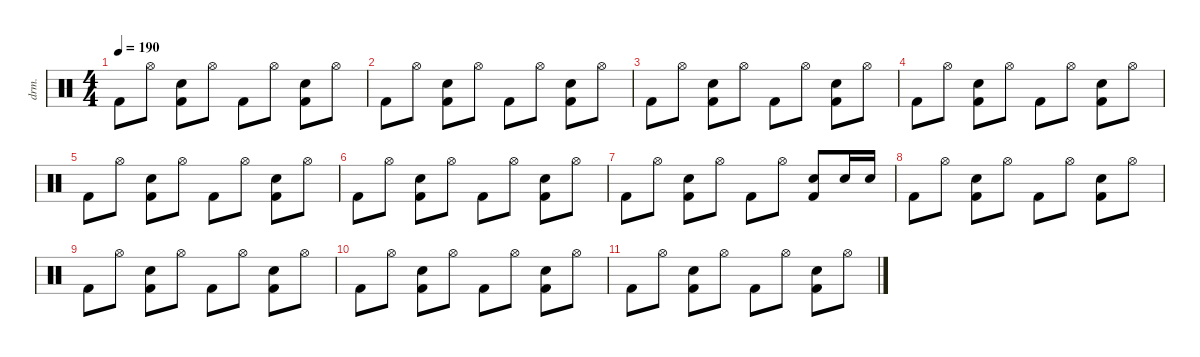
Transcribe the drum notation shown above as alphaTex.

\defaultSystemsLayout 4
\hideDynamics
\bracketExtendMode nobrackets
\track ("伊地知虹夏" "drm.") {solo instrument percussion}
\staff {score}
\articulation defaults
\ts (4 4)
\tempo 190
\clef neutral
\ks c "Kick (hit) 2".8{dy mf beam Down} "Hi-Hat (open)".8{beam Down}
("Snare (hit) 2" "Kick (hit) 2").8{beam Down} "Hi-Hat (open)".8{beam Down} "Kick (hit) 2".8{beam Down} "Hi-Hat (open)".8{beam Down} ("Kick (hit) 2" "Snare (hit) 2").8{beam Down} "Hi-Hat (open)".8{beam Down} |
"Kick (hit) 2".8{beam Down} "Hi-Hat (open)".8{beam Down} ("Snare (hit) 2" "Kick (hit) 2").8{beam Down} "Hi-Hat (open)".8{beam Down} "Kick (hit) 2".8{beam Down} "Hi-Hat (open)".8{beam Down} ("Kick (hit) 2" "Snare (hit) 2").8{beam Down} "Hi-Hat (open)".8{beam Down} |
"Kick (hit) 2".8{beam Down} "Hi-Hat (open)".8{beam Down} ("Snare (hit) 2" "Kick (hit) 2").8{beam Down} "Hi-Hat (open)".8{beam Down} "Kick (hit) 2".8{beam Down} "Hi-Hat (open)".8{beam Down} ("Kick (hit) 2" "Snare (hit) 2").8{beam Down} "Hi-Hat (open)".8{beam Down} |
"Kick (hit) 2".8{beam Down} "Hi-Hat (open)".8{beam Down} ("Snare (hit) 2" "Kick (hit) 2").8{beam Down} "Hi-Hat (open)".8{beam Down} "Kick (hit) 2".8{beam Down} "Hi-Hat (open)".8{beam Down} ("Kick (hit) 2" "Snare (hit) 2").8{beam Down} "Hi-Hat (open)".8{beam Down} |
"Kick (hit) 2".8{beam Down} "Hi-Hat (open)".8{beam Down} ("Snare (hit) 2" "Kick (hit) 2").8{beam Down} "Hi-Hat (open)".8{beam Down} "Kick (hit) 2".8{beam Down} "Hi-Hat (open)".8{beam Down} ("Kick (hit) 2" "Snare (hit) 2").8{beam Down} "Hi-Hat (open)".8{beam Down} |
"Kick (hit) 2".8{beam Down} "Hi-Hat (open)".8{beam Down} ("Snare (hit) 2" "Kick (hit) 2").8{beam Down} "Hi-Hat (open)".8{beam Down} "Kick (hit) 2".8{beam Down} "Hi-Hat (open)".8{beam Down} ("Kick (hit) 2" "Snare (hit) 2").8{beam Down} "Hi-Hat (open)".8{beam Down} |
"Kick (hit) 2".8{beam Down} "Hi-Hat (open)".8{beam Down} ("Snare (hit) 2" "Kick (hit) 2").8{beam Down} "Hi-Hat (open)".8{beam Down} "Kick (hit) 2".8{beam Down} "Hi-Hat (open)".8{beam Down} ("Kick (hit) 2" "Snare (hit) 2").8{beam Up} "Snare (hit) 2".16{beam Up} "Snare (hit) 2".16{beam Up} |
"Kick (hit) 2".8{beam Down} "Hi-Hat (open)".8{beam Down} ("Snare (hit) 2" "Kick (hit) 2").8{beam Down} "Hi-Hat (open)".8{beam Down} "Kick (hit) 2".8{beam Down} "Hi-Hat (open)".8{beam Down} ("Kick (hit) 2" "Snare (hit) 2").8{beam Down} "Hi-Hat (open)".8{beam Down} |
"Kick (hit) 2".8{beam Down} "Hi-Hat (open)".8{beam Down} ("Snare (hit) 2" "Kick (hit) 2").8{beam Down} "Hi-Hat (open)".8{beam Down} "Kick (hit) 2".8{beam Down} "Hi-Hat (open)".8{beam Down} ("Kick (hit) 2" "Snare (hit) 2").8{beam Down} "Hi-Hat (open)".8{beam Down} |
"Kick (hit) 2".8{beam Down} "Hi-Hat (open)".8{beam Down} ("Snare (hit) 2" "Kick (hit) 2").8{beam Down} "Hi-Hat (open)".8{beam Down} "Kick (hit) 2".8{beam Down} "Hi-Hat (open)".8{beam Down} ("Kick (hit) 2" "Snare (hit) 2").8{beam Down} "Hi-Hat (open)".8{beam Down} |
"Kick (hit) 2".8{beam Down} "Hi-Hat (open)".8{beam Down} ("Snare (hit) 2" "Kick (hit) 2").8{beam Down} "Hi-Hat (open)".8{beam Down} "Kick (hit) 2".8{beam Down} "Hi-Hat (open)".8{beam Down} ("Kick (hit) 2" "Snare (hit) 2").8{beam Down} "Hi-Hat (open)".8{beam Down}
